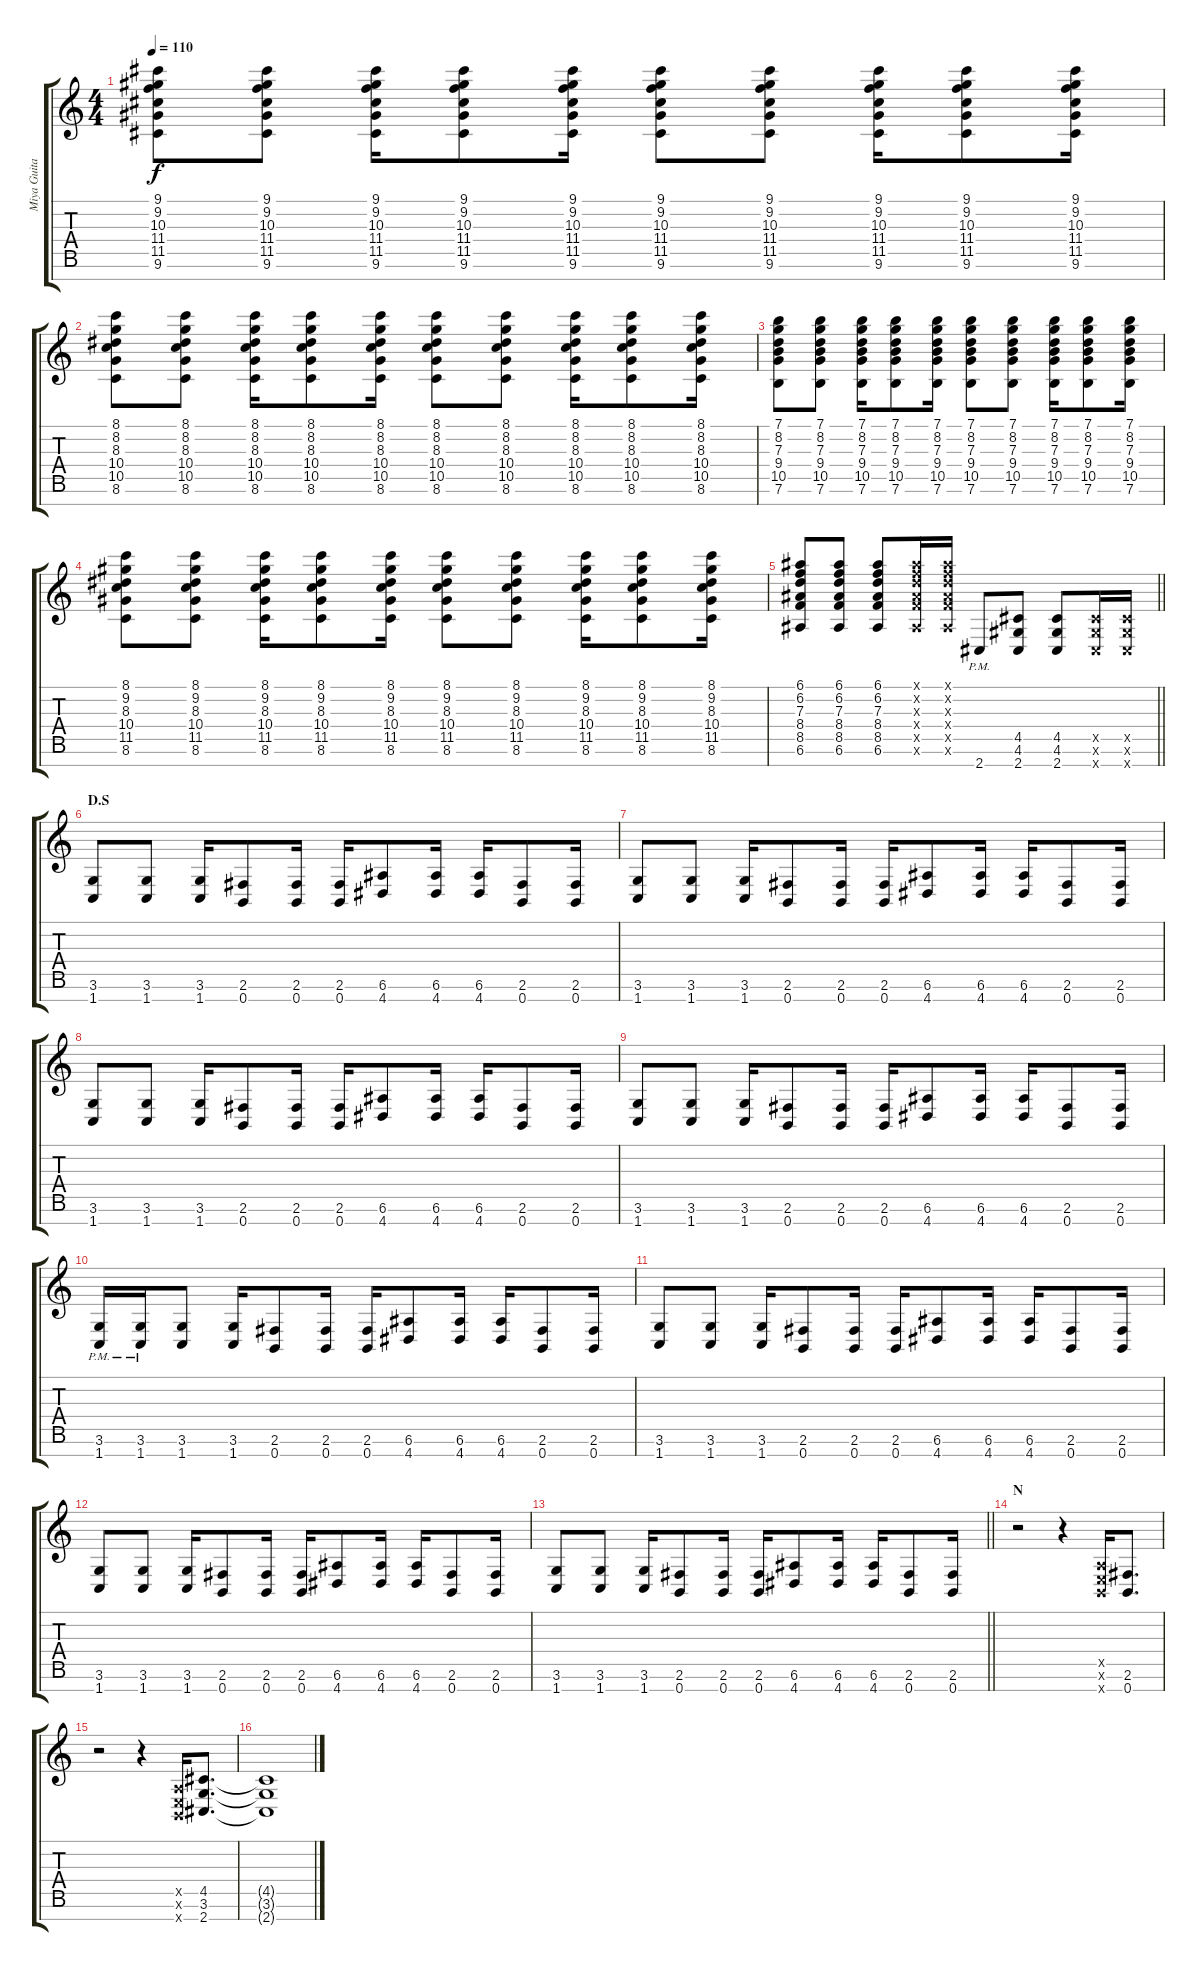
\track ("Miya Guitar II" "Miya Guita") {instrument distortionguitar}
\staff {score tabs}
\tuning (E4 B3 G3 D3 A2 E2 B1) {hide}
\ts (4 4)
\tempo 110
\clef g2
\ks c
(9.1 9.2 10.3 11.4 11.5 9.6).8{dy f} (9.1 9.2 10.3 11.4 11.5 9.6).8 (9.1 9.2 10.3 11.4 11.5 9.6).16 (9.1 9.2 10.3 11.4 11.5 9.6).8 (9.1 9.2 10.3 11.4 11.5 9.6).16 (9.1 9.2 10.3 11.4 11.5 9.6).8 (9.1 9.2 10.3 11.4 11.5 9.6).8 (9.1 9.2 10.3 11.4 11.5 9.6).16 (9.1 9.2 10.3 11.4 11.5 9.6).8 (9.1 9.2 10.3 11.4 11.5 9.6).16 |
(8.1 8.2 8.3 10.4 10.5 8.6).8 (8.1 8.2 8.3 10.4 10.5 8.6).8 (8.1 8.2 8.3 10.4 10.5 8.6).16 (8.1 8.2 8.3 10.4 10.5 8.6).8 (8.1 8.2 8.3 10.4 10.5 8.6).16 (8.1 8.2 8.3 10.4 10.5 8.6).8 (8.1 8.2 8.3 10.4 10.5 8.6).8 (8.1 8.2 8.3 10.4 10.5 8.6).16 (8.1 8.2 8.3 10.4 10.5 8.6).8 (8.1 8.2 8.3 10.4 10.5 8.6).16 |
(7.1 8.2 7.3 9.4 10.5 7.6).8 (7.1 8.2 7.3 9.4 10.5 7.6).8 (7.1 8.2 7.3 9.4 10.5 7.6).16 (7.1 8.2 7.3 9.4 10.5 7.6).8 (7.1 8.2 7.3 9.4 10.5 7.6).16 (7.1 8.2 7.3 9.4 10.5 7.6).8 (7.1 8.2 7.3 9.4 10.5 7.6).8 (7.1 8.2 7.3 9.4 10.5 7.6).16 (7.1 8.2 7.3 9.4 10.5 7.6).8 (7.1 8.2 7.3 9.4 10.5 7.6).16 |
(8.1 9.2 8.3 10.4 11.5 8.6).8 (8.1 9.2 8.3 10.4 11.5 8.6).8 (8.1 9.2 8.3 10.4 11.5 8.6).16 (8.1 9.2 8.3 10.4 11.5 8.6).8 (8.1 9.2 8.3 10.4 11.5 8.6).16 (8.1 9.2 8.3 10.4 11.5 8.6).8 (8.1 9.2 8.3 10.4 11.5 8.6).8 (8.1 9.2 8.3 10.4 11.5 8.6).16 (8.1 9.2 8.3 10.4 11.5 8.6).8 (8.1 9.2 8.3 10.4 11.5 8.6).16 |
\barLineRight lightlight
(6.1 6.2 7.3 8.4 8.5 6.6).8 (6.1 6.2 7.3 8.4 8.5 6.6).8 (6.1 6.2 7.3 8.4 8.5 6.6).8 (6.1{x} 6.2{x} 7.3{x} 8.4{x} 8.5{x} 6.6{x}).16 (6.1{x} 6.2{x} 7.3{x} 8.4{x} 8.5{x} 6.6{x}).16 2.7{pm}.8 (4.5 4.6 2.7).8 (4.5 4.6 2.7).8 (4.5{x} 4.6{x} 2.7{x}).16 (4.5{x} 4.6{x} 2.7{x}).16 |
\section ("" "D.S")
(3.6 1.7).8{instrument distortionguitar} (3.6 1.7).8 (3.6 1.7).16 (2.6 0.7).8 (2.6 0.7).16 (2.6 0.7).16 (6.6 4.7).8 (6.6 4.7).16 (6.6 4.7).16 (2.6 0.7).8 (2.6 0.7).16 |
(3.6 1.7).8 (3.6 1.7).8 (3.6 1.7).16 (2.6 0.7).8 (2.6 0.7).16 (2.6 0.7).16 (6.6 4.7).8 (6.6 4.7).16 (6.6 4.7).16 (2.6 0.7).8 (2.6 0.7).16 |
(3.6 1.7).8 (3.6 1.7).8 (3.6 1.7).16 (2.6 0.7).8 (2.6 0.7).16 (2.6 0.7).16 (6.6 4.7).8 (6.6 4.7).16 (6.6 4.7).16 (2.6 0.7).8 (2.6 0.7).16 |
(3.6 1.7).8 (3.6 1.7).8 (3.6 1.7).16 (2.6 0.7).8 (2.6 0.7).16 (2.6 0.7).16 (6.6 4.7).8 (6.6 4.7).16 (6.6 4.7).16 (2.6 0.7).8 (2.6 0.7).16 |
(3.6{pm} 1.7{pm}).16 (3.6{pm} 1.7{pm}).16 (3.6 1.7).8 (3.6 1.7).16 (2.6 0.7).8 (2.6 0.7).16 (2.6 0.7).16 (6.6 4.7).8 (6.6 4.7).16 (6.6 4.7).16 (2.6 0.7).8 (2.6 0.7).16 |
(3.6 1.7).8 (3.6 1.7).8 (3.6 1.7).16 (2.6 0.7).8 (2.6 0.7).16 (2.6 0.7).16 (6.6 4.7).8 (6.6 4.7).16 (6.6 4.7).16 (2.6 0.7).8 (2.6 0.7).16 |
(3.6 1.7).8 (3.6 1.7).8 (3.6 1.7).16 (2.6 0.7).8 (2.6 0.7).16 (2.6 0.7).16 (6.6 4.7).8 (6.6 4.7).16 (6.6 4.7).16 (2.6 0.7).8 (2.6 0.7).16 |
\barLineRight lightlight
(3.6 1.7).8 (3.6 1.7).8 (3.6 1.7).16 (2.6 0.7).8 (2.6 0.7).16 (2.6 0.7).16 (6.6 4.7).8 (6.6 4.7).16 (6.6 4.7).16 (2.6 0.7).8 (2.6 0.7).16 |
\section ("" "N")
r.2 r.4 (0.5{x} 0.6{x} 0.7{x}).16 (2.6 0.7).8{d} |
r.2 r.4 (0.5{x} 0.6{x} 0.7{x}).16 (4.5 3.6 2.7).8{d} |
(4.5{t} 3.6{t} 2.7{t}).1
